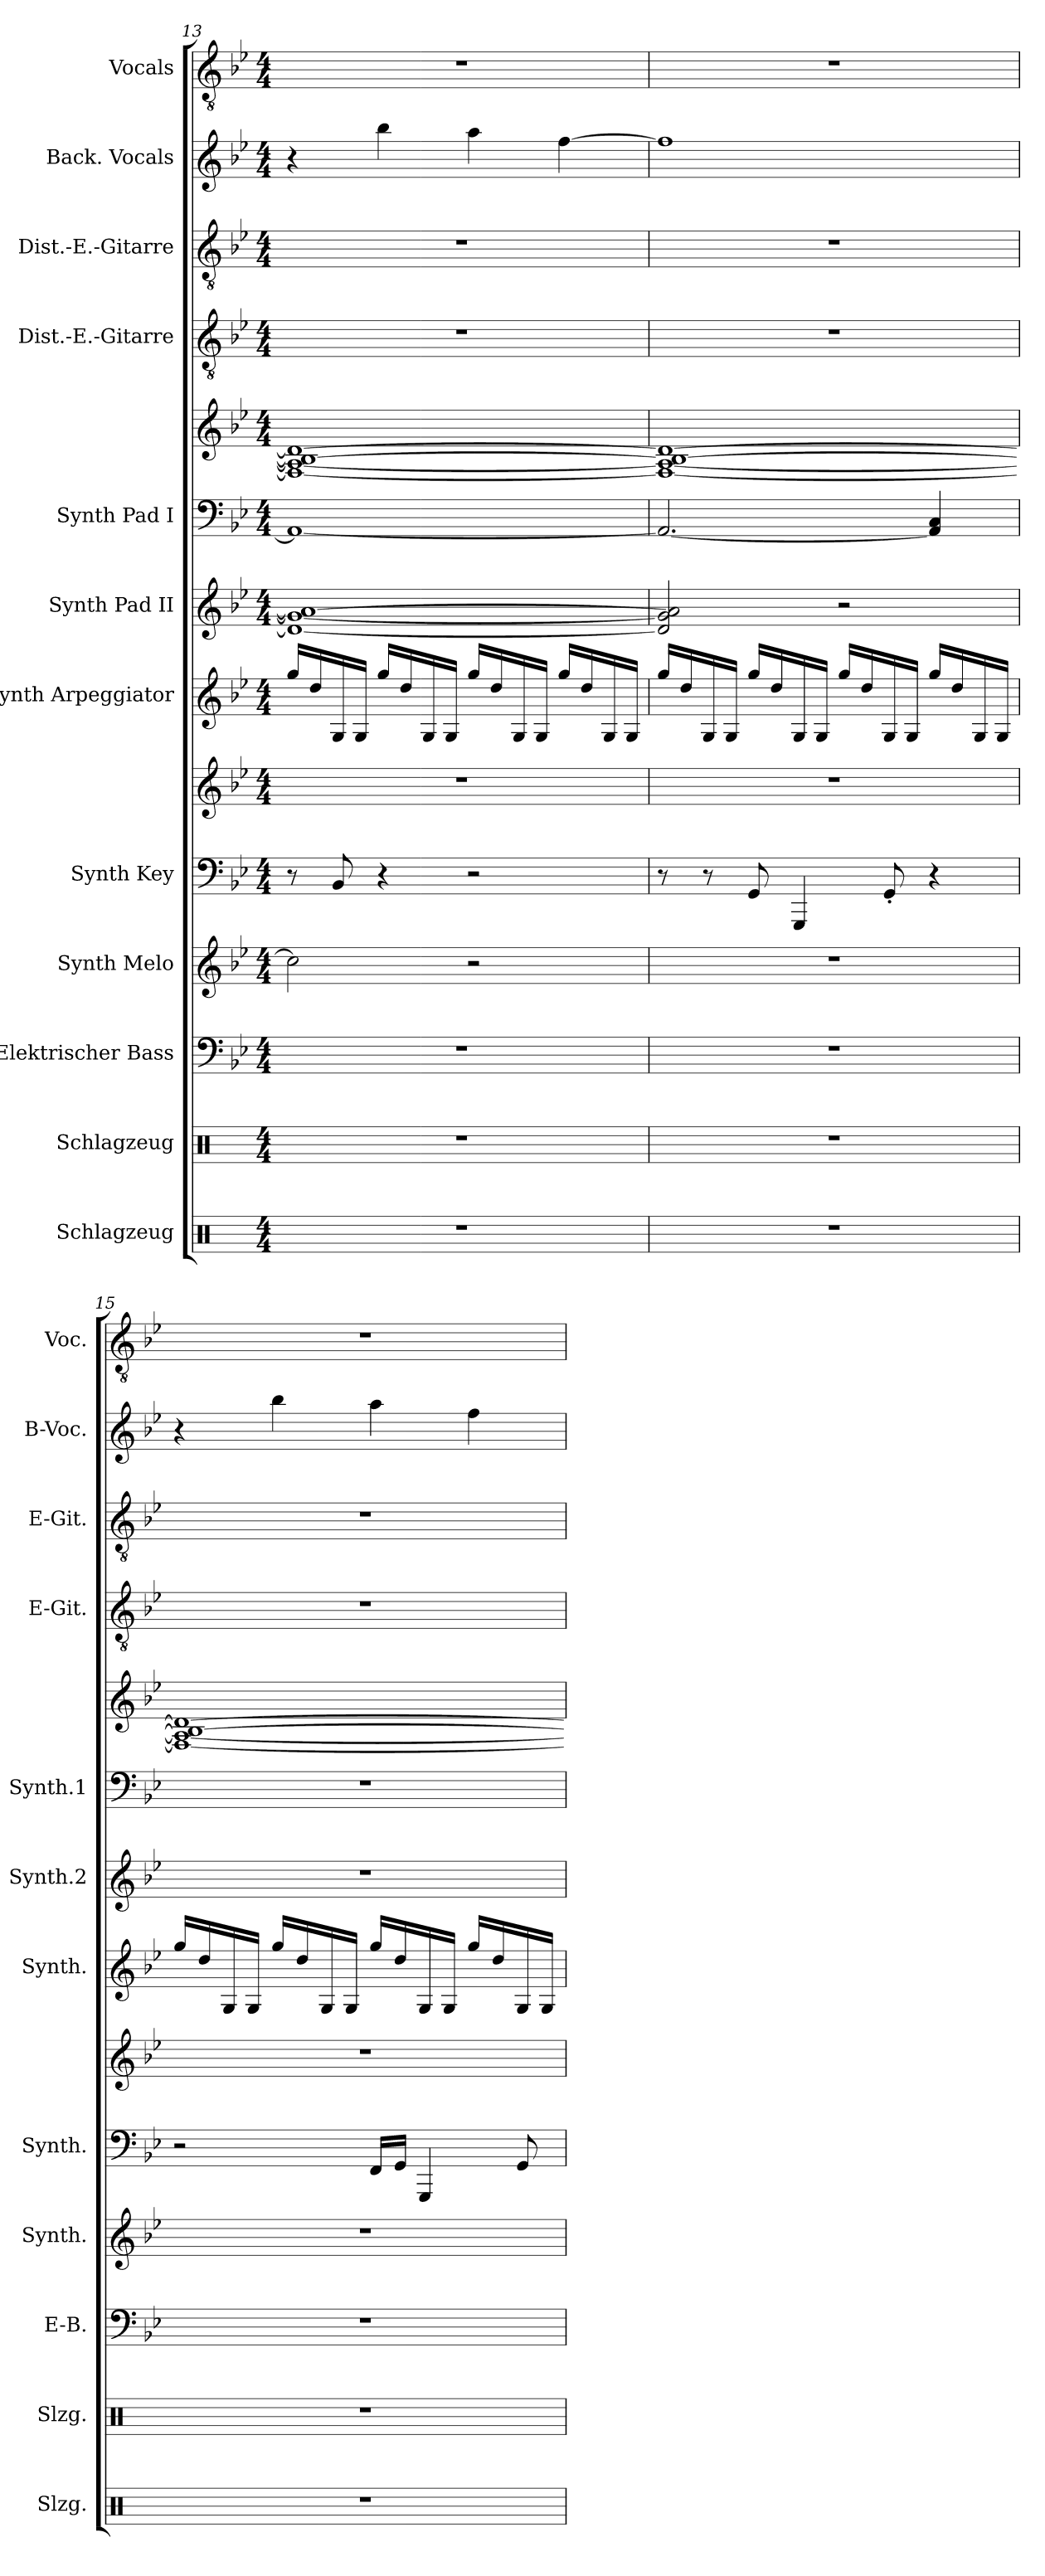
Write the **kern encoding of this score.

**kern	**kern	**kern	**kern	**kern	**kern	**kern	**kern	**kern	**kern	**kern	**kern	**kern	**kern
*part12	*part11	*part10	*part9	*part8	*part8	*part7	*part6	*part5	*part5	*part4	*part3	*part2	*part1
*staff14	*staff13	*staff12	*staff11	*staff10	*staff9	*staff8	*staff7	*staff6	*staff5	*staff4	*staff3	*staff2	*staff1
*I"Schlagzeug	*I"Schlagzeug	*I"Elektrischer Bass	*I"Synth Melo	*I"Synth Key	*	*I"Synth Arpeggiator	*I"Synth Pad II	*I"Synth Pad I	*	*I"Dist.-E.-Gitarre	*I"Dist.-E.-Gitarre	*I"Back. Vocals	*I"Vocals
*I'Slzg.	*I'Slzg.	*I'E-B.	*I'Synth.	*I'Synth.	*	*I'Synth.	*I'Synth.2	*I'Synth.1	*	*I'E-Git.	*I'E-Git.	*I'B-Voc.	*I'Voc.
!!LO:PB:g=z
*clefX	*clefX	*clefF4	*clefG2	*clefF4	*clefG2	*clefG2	*clefG2	*clefF4	*clefG2	*clefGv2	*clefGv2	*clefG2	*clefGv2
*	*	*ITrd7c12	*	*	*	*	*	*	*	*	*	*	*
*k[]	*k[]	*k[b-e-]	*k[b-e-]	*k[b-e-]	*k[b-e-]	*k[b-e-]	*k[b-e-]	*k[b-e-]	*k[b-e-]	*k[b-e-]	*k[b-e-]	*k[b-e-]	*k[b-e-]
*M4/4	*M4/4	*M4/4	*M4/4	*M4/4	*M4/4	*M4/4	*M4/4	*M4/4	*M4/4	*M4/4	*M4/4	*M4/4	*M4/4
=13	=13	=13	=13	=13	=13	=13	=13	=13	=13	=13	=13	=13	=13
1r	1r	1r	2cc\]	8r	1r	16gg/LL	1d_ 1g_ 1a-_	1AA-_	1F_ 1A_ 1B-_ 1d_	1r	1r	4r	1r
.	.	.	.	.	.	16dd/	.	.	.	.	.	.	.
.	.	.	.	8BB-/	.	16G/	.	.	.	.	.	.	.
.	.	.	.	.	.	16G/JJ	.	.	.	.	.	.	.
.	.	.	.	4r	.	16gg/LL	.	.	.	.	.	4bb-\	.
.	.	.	.	.	.	16dd/	.	.	.	.	.	.	.
.	.	.	.	.	.	16G/	.	.	.	.	.	.	.
.	.	.	.	.	.	16G/JJ	.	.	.	.	.	.	.
.	.	.	2r	2r	.	16gg/LL	.	.	.	.	.	4aa\	.
.	.	.	.	.	.	16dd/	.	.	.	.	.	.	.
.	.	.	.	.	.	16G/	.	.	.	.	.	.	.
.	.	.	.	.	.	16G/JJ	.	.	.	.	.	.	.
.	.	.	.	.	.	16gg/LL	.	.	.	.	.	[4ff\	.
.	.	.	.	.	.	16dd/	.	.	.	.	.	.	.
.	.	.	.	.	.	16G/	.	.	.	.	.	.	.
.	.	.	.	.	.	16G/JJ	.	.	.	.	.	.	.
=14	=14	=14	=14	=14	=14	=14	=14	=14	=14	=14	=14	=14	=14
1r	1r	1r	1r	8r	1r	16gg/LL	2d/] 2g/] 2a-/]	2.AA-/_	1F_ 1A_ 1B-_ 1d_	1r	1r	1ff]	1r
.	.	.	.	.	.	16dd/	.	.	.	.	.	.	.
.	.	.	.	8r	.	16G/	.	.	.	.	.	.	.
.	.	.	.	.	.	16G/JJ	.	.	.	.	.	.	.
.	.	.	.	8GG/	.	16gg/LL	.	.	.	.	.	.	.
.	.	.	.	.	.	16dd/	.	.	.	.	.	.	.
.	.	.	.	4GGG/	.	16G/	.	.	.	.	.	.	.
.	.	.	.	.	.	16G/JJ	.	.	.	.	.	.	.
.	.	.	.	.	.	16gg/LL	2r	.	.	.	.	.	.
.	.	.	.	.	.	16dd/	.	.	.	.	.	.	.
.	.	.	.	8GG'/	.	16G/	.	.	.	.	.	.	.
.	.	.	.	.	.	16G/JJ	.	.	.	.	.	.	.
.	.	.	.	4r	.	16gg/LL	.	4AA-/] 4C/	.	.	.	.	.
.	.	.	.	.	.	16dd/	.	.	.	.	.	.	.
.	.	.	.	.	.	16G/	.	.	.	.	.	.	.
.	.	.	.	.	.	16G/JJ	.	.	.	.	.	.	.
!!LO:PB:g=z
=15	=15	=15	=15	=15	=15	=15	=15	=15	=15	=15	=15	=15	=15
1r	1r	1r	1r	2r	1r	16gg/LL	1r	1r	1F_ 1A_ 1B-_ 1d_	1r	1r	4r	1r
.	.	.	.	.	.	16dd/	.	.	.	.	.	.	.
.	.	.	.	.	.	16G/	.	.	.	.	.	.	.
.	.	.	.	.	.	16G/JJ	.	.	.	.	.	.	.
.	.	.	.	.	.	16gg/LL	.	.	.	.	.	4bb-\	.
.	.	.	.	.	.	16dd/	.	.	.	.	.	.	.
.	.	.	.	.	.	16G/	.	.	.	.	.	.	.
.	.	.	.	.	.	16G/JJ	.	.	.	.	.	.	.
.	.	.	.	16FF/LL	.	16gg/LL	.	.	.	.	.	4aa\	.
.	.	.	.	16GG/JJ	.	16dd/	.	.	.	.	.	.	.
.	.	.	.	4GGG/	.	16G/	.	.	.	.	.	.	.
.	.	.	.	.	.	16G/JJ	.	.	.	.	.	.	.
.	.	.	.	.	.	16gg/LL	.	.	.	.	.	4ff\	.
.	.	.	.	.	.	16dd/	.	.	.	.	.	.	.
.	.	.	.	8GG/	.	16G/	.	.	.	.	.	.	.
.	.	.	.	.	.	16G/JJ	.	.	.	.	.	.	.
=	=	=	=	=	=	=	=	=	=	=	=	=	=
*-	*-	*-	*-	*-	*-	*-	*-	*-	*-	*-	*-	*-	*-
